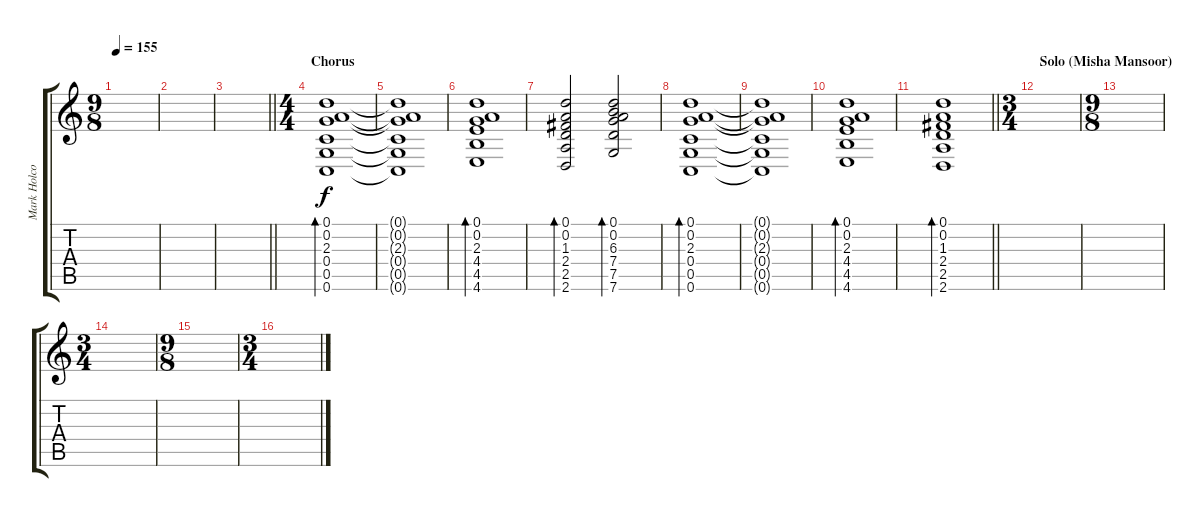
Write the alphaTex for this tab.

\track ("Mark Holcomb - Acoustic Guitar" "Mark Holco") {instrument acousticguitarsteel}
\staff {score tabs}
\tuning (D4 A3 F3 C3 G2 C2) {hide}
\ts (9 8)
\tempo 155
\clef g2
\ks c
|
|
\barLineRight lightlight
|
\ts (4 4)
\section ("" "Chorus")
(0.1 0.2 2.3 0.4 0.5 0.6).1{bd 120} |
(0.1{t} 0.2{t} 2.3{t} 0.4{t} 0.5{t} 0.6{t}).1 |
(0.1 0.2 2.3 4.4 4.5 4.6).1{bd 120} |
(0.1 0.2 1.3 2.4 2.5 2.6).2{bd 120} (0.1 0.2 6.3 7.4 7.5 7.6).2{bd 120} |
(0.1 0.2 2.3 0.4 0.5 0.6).1{bd 120} |
(0.1{t} 0.2{t} 2.3{t} 0.4{t} 0.5{t} 0.6{t}).1 |
(0.1 0.2 2.3 4.4 4.5 4.6).1{bd 120} |
\barLineRight lightlight
(0.1 0.2 1.3 2.4 2.5 2.6).1{bd 120} |
\ts (3 4)
\section ("" "Solo (Misha Mansoor)")
|
\ts (9 8)
|
\ts (3 4)
|
\ts (9 8)
|
\ts (3 4)
